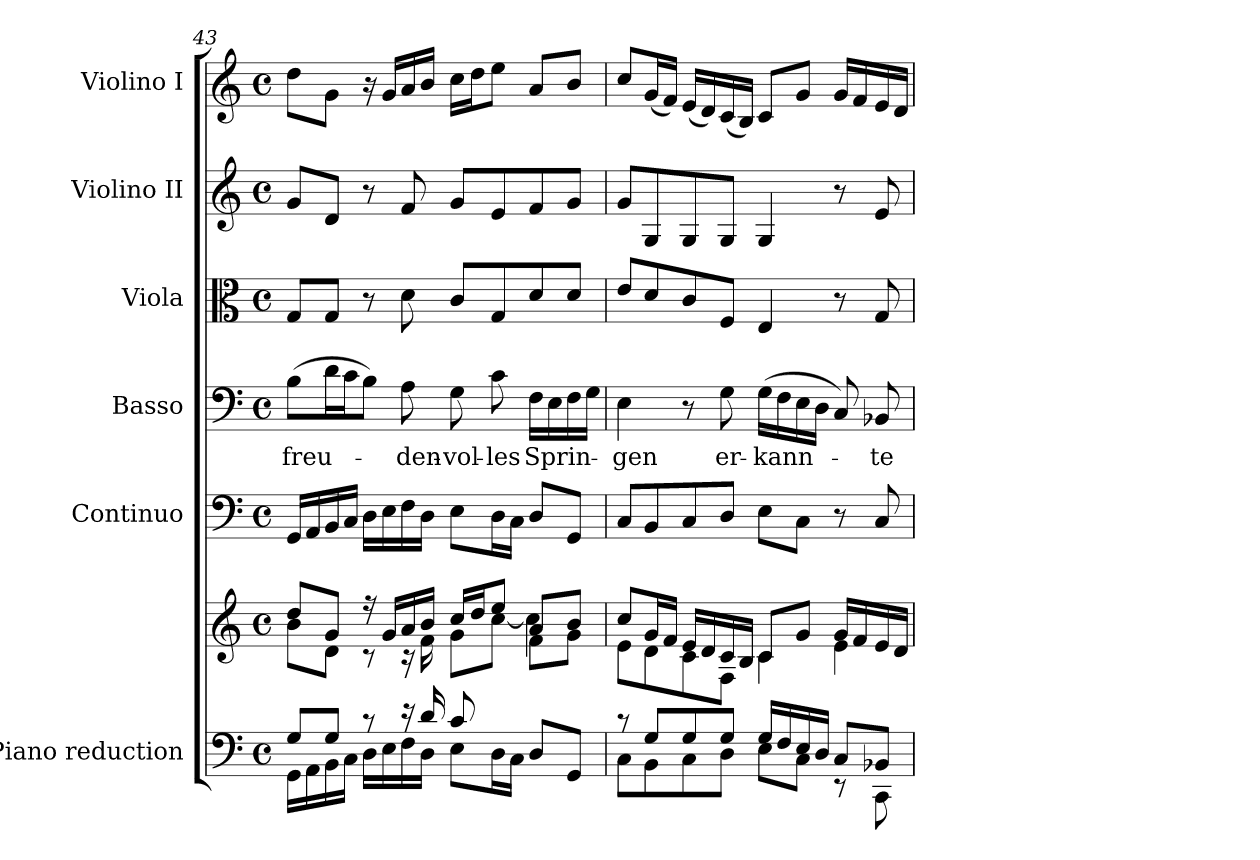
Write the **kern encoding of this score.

**kern	**kern	**kern	**kern	**text	**kern	**kern	**kern
*part6	*part6	*part5	*part4	*part4	*part3	*part2	*part1
*staff7	*staff6	*staff5	*staff4	*staff4	*staff3	*staff2	*staff1
*I"Piano reduction	*	*I"Continuo	*I"Basso	*	*I"Viola	*I"Violino II	*I"Violino I
*I'Pno	*	*	*	*	*I'Vla	*I'Vln	*I'Vln
*clefF4	*clefG2	*clefF4	*clefF4	*	*clefC3	*clefG2	*clefG2
*k[]	*k[]	*k[]	*k[]	*	*k[]	*k[]	*k[]
*M4/4	*M4/4	*M4/4	*M4/4	*	*M4/4	*M4/4	*M4/4
*met(c)	*met(c)	*met(c)	*met(c)	*	*met(c)	*met(c)	*met(c)
=43	=43	=43	=43	=43	=43	=43	=43
*^	*^	*	*	*	*	*	*
*	*	*	*^	*	*	*	*	*	*
!	!	!	!	!	!	!	!LO:LY:b	!	!	!
8G/L	16GG\LL	8dd/L	8b\L	8ryy	16GG/LL	(8B\L	freu-	8G/L	8g/L	8dd\L
.	16AA\	.	.	.	16AA/	.	.	.	.	.
*	*	*	*v	*v	*	*	*	*	*	*
8G/J	16BB\	8g/J	8d\J	16BB/	16d\L	.	8G/J	8d/J	8g\J
.	16C\JJ	.	.	16C/JJ	16c\J	.	.	.	.
8r	16D\LL	16r	8r	16D\LL	8B\J)	.	8r	8r	16r
.	16E\	16g/LL	.	16E\	.	.	.	.	16g/LL
!	!	!	!	!	!	!LO:LY:b	!	!	!
16r	16F\	16a/	16r	16F\	8A\	-den-	8d\	8f/	16a/
16d/	16D\JJ	16b/JJ	16f\	16D\JJ	.	.	.	.	16b/JJ
!	!	!	!	!	!	!LO:LY:b	!	!	!
8c/L	8E\L	16cc/LL	8g\L	8E\L	8G\	-vol-	8c/L	8g/L	16cc\LL
.	.	16dd/J	.	.	.	.	.	.	16dd\J
*	*	*	*^	*	*	*	*	*	*
!	!	!	!	!	!	!	!LO:LY:b	!	!	!
4.ryy	16D\L	8ee/J	[>8cc\J	8g\J	16D\L	8c\	-les	8G/	8e/	8ee\J
.	16C\JJ	.	.	.	16C\JJ	.	.	.	.	.
!	!	!	!	!	!	!	!LO:LY:b	!	!	!
.	8D/L	8a/L	8f\L	4cc\]	8D/L	16F\LL	Sprin-	8d/	8f/	8a/L
.	.	.	.	.	.	16E\	.	.	.	.
.	8GG/J	8b/J	8g\J	.	8GG/J	16F\	.	8d/J	8g/J	8b/J
.	.	.	.	.	.	16G\JJ	.	.	.	.
*	*	*	*v	*v	*	*	*	*	*	*
=44	=44	=44	=44	=44	=44	=44	=44	=44	=44
!	!	!	!	!	!	!LO:LY:b	!	!	!
8r	8C\L	8cc/L	8e\L	8C/L	4E\	-gen	8e/L	8g/L	8cc/L
8G/L	8BB\	16g/L	8d\	8BB/	.	.	8d/	8G/	(16g/L
.	.	16f/JJ	.	.	.	.	.	.	16f/JJ)
8G/	8C\	16e/LL	8c\	8C/	8r	.	8c/	8G/	(16e/LL
.	.	16d/	.	.	.	.	.	.	16d/)
!	!	!	!	!	!	!LO:LY:b	!	!	!
8G/J	8D\J	16c/	8F\J	8D/J	8G\	er-	8F/J	8G/J	(16c/
.	.	16B/JJ	.	.	.	.	.	.	16B/JJ)
!	!	!	!	!	!	!LO:LY:b	!	!	!
16G/LL	8E\L	8c/L	4c\	8E\L	(16G\LL	-kann-	4E/	4G/	8c/L
16F/	.	.	.	.	16F\	.	.	.	.
16E/	8C\J	8g/J	.	8C\J	16E\	.	.	.	8g/J
16D/JJ	.	.	.	.	16D\JJ	.	.	.	.
8C/L	8r	16g/LL	4e\	8r	8C/)	.	8r	8r	16g/LL
.	.	16f/	.	.	.	.	.	.	16f/
!	!	!	!	!	!	!LO:LY:b	!	!	!
8BB-X/J	8CC\	16e/	.	8C/	8BB-X/	-te	8G/	8e/	16e/
.	.	16d/JJ	.	.	.	.	.	.	16d/JJ
*v	*v	*	*	*	*	*	*	*	*
*	*v	*v	*	*	*	*	*	*
=	=	=	=	=	=	=	=
*-	*-	*-	*-	*-	*-	*-	*-
